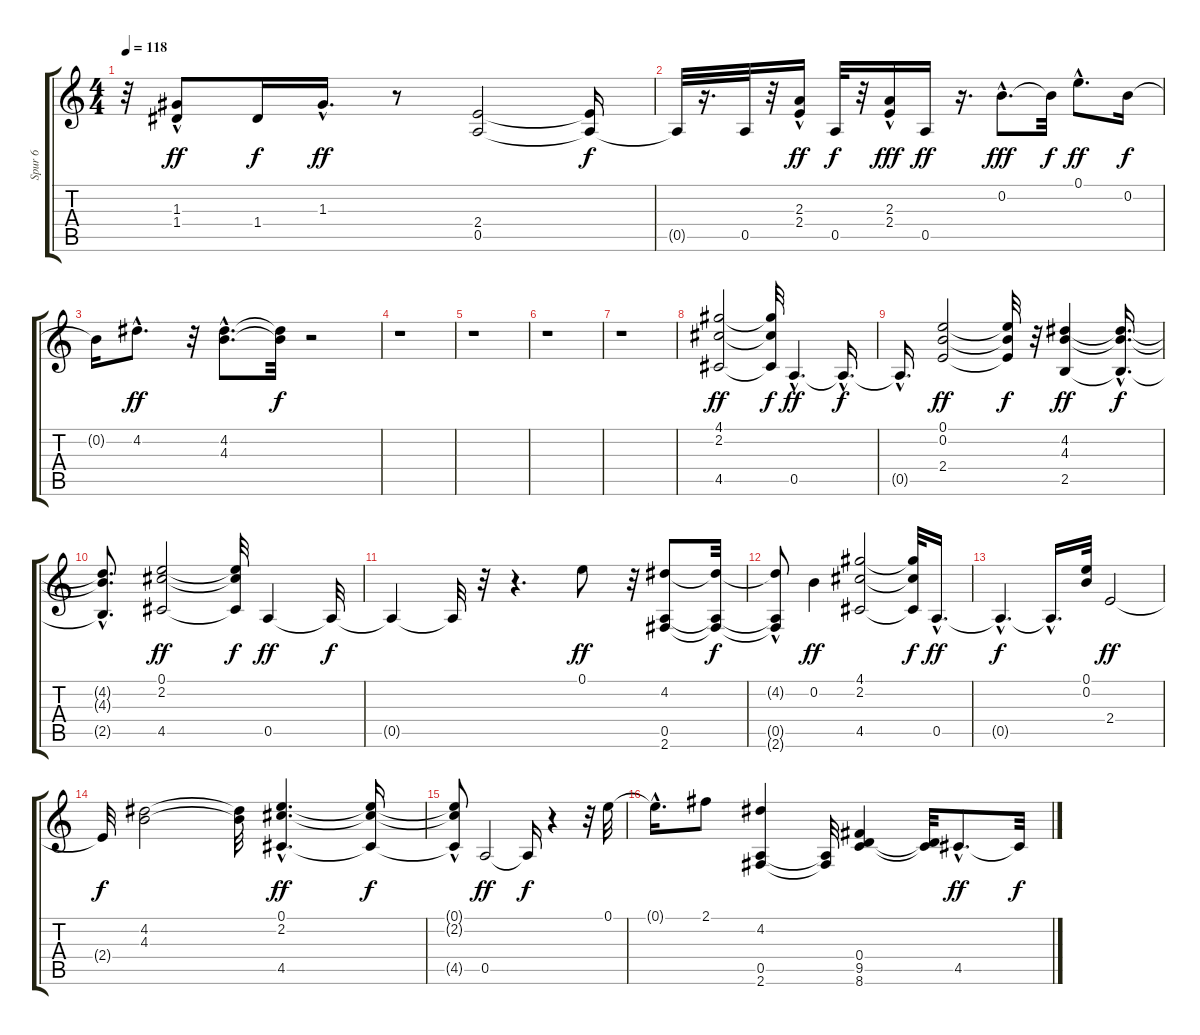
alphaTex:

\track ("Spur 6" "Spur 6") {instrument distortionguitar}
\staff {score tabs}
\tuning (E4 B3 G3 D3 A2 E2) {hide}
\ts (4 4)
\tempo 118
\clef g2
\ks c
r.32{dy ff} (1.3 1.4{hac}).8 1.4.16{dy f} 1.3{hac}.16{d dy ff} r.8 (2.4 0.5).2 (2.4{t} 0.5{t}).16{dy f} |
0.5{t}.32 r.16{d} 0.5.32 r.32 (2.3{hac} 2.4{hac}).16{dy ff} 0.5.32{dy f} r.32 (2.3{hac} 2.4{hac}).16{dy fff} 0.5.16{dy ff} r.16{d} 0.2{hac}.8{d dy fff} 0.2{t}.32{dy f} 0.1{hac}.8{d dy ff} 0.2.16{dy f} |
0.2{t}.16 4.2{hac}.8{d dy ff} r.32 (4.2{hac} 4.3{hac}).8{d} (4.2{t} 4.3{t}).32{dy f} r.2 |
r.1 |
r.1 |
r.1 |
r.1 |
(4.1 2.2 4.5).2{dy ff} (4.1{t} 2.2{t} 4.5{t}).32{dy f} 0.5{hac}.4{d dy ff} 0.5{hac t}.16{d dy f} |
0.5{hac t}.16{d} (0.1 0.2 2.4).2{dy ff} (0.1{t} 0.2{t} 2.4{t}).32{dy f} r.32 (4.2 4.3 2.5).4{dy ff} (4.2{hac t} 4.3{hac t} 2.5{hac t}).16{d dy f} |
(4.2{hac t} 4.3{hac t} 2.5{hac t}).8{d} (0.1 2.2 4.5).2{dy ff} (0.1{t} 2.2{t} 4.5{t}).32{dy f} 0.5.4{dy ff} 0.5{t}.32{dy f} |
0.5{t}.4 0.5{t}.32 r.32 r.4{d} 0.1.8{dy ff} r.32 (4.2 0.5 2.6).8 (4.2{t} 0.5{t} 2.6{t}).32{dy f} |
(4.2{t} 0.5{hac t} 2.6{hac t}).8 0.2.4{dy ff} (4.1 2.2 4.5).2 (4.1{t} 2.2{t} 4.5{t}).32{dy f} 0.5{hac}.16{d dy ff} |
0.5{hac t}.4{d dy f} 0.5{hac t}.16{d} (0.1 0.2).32 2.4.2{dy ff} |
2.4{t}.32{dy f} (4.2 4.3).2 (4.2{t} 4.3{t}).32 (0.1{hac} 2.2{hac} 4.5{hac}).4{d dy ff} (0.1{t} 2.2{t} 4.5{t}).16{dy f} |
(0.1{t} 2.2{t} 4.5{hac t}).8 0.5.2{dy ff volume 9} 0.5{t}.16{dy f} r.4{volume 7} r.32 0.1.32{volume 6} |
0.1{hac t}.16{d} 2.1.8{volume 6} (4.2 0.5 2.6).4 (0.5{t} 2.6{t}).32 (0.4 9.5 8.6).4{volume 4} (0.4{t} 8.6{t}).32 4.5{hac}.8{d dy ff volume 4} 4.5{t}.32{dy f}
